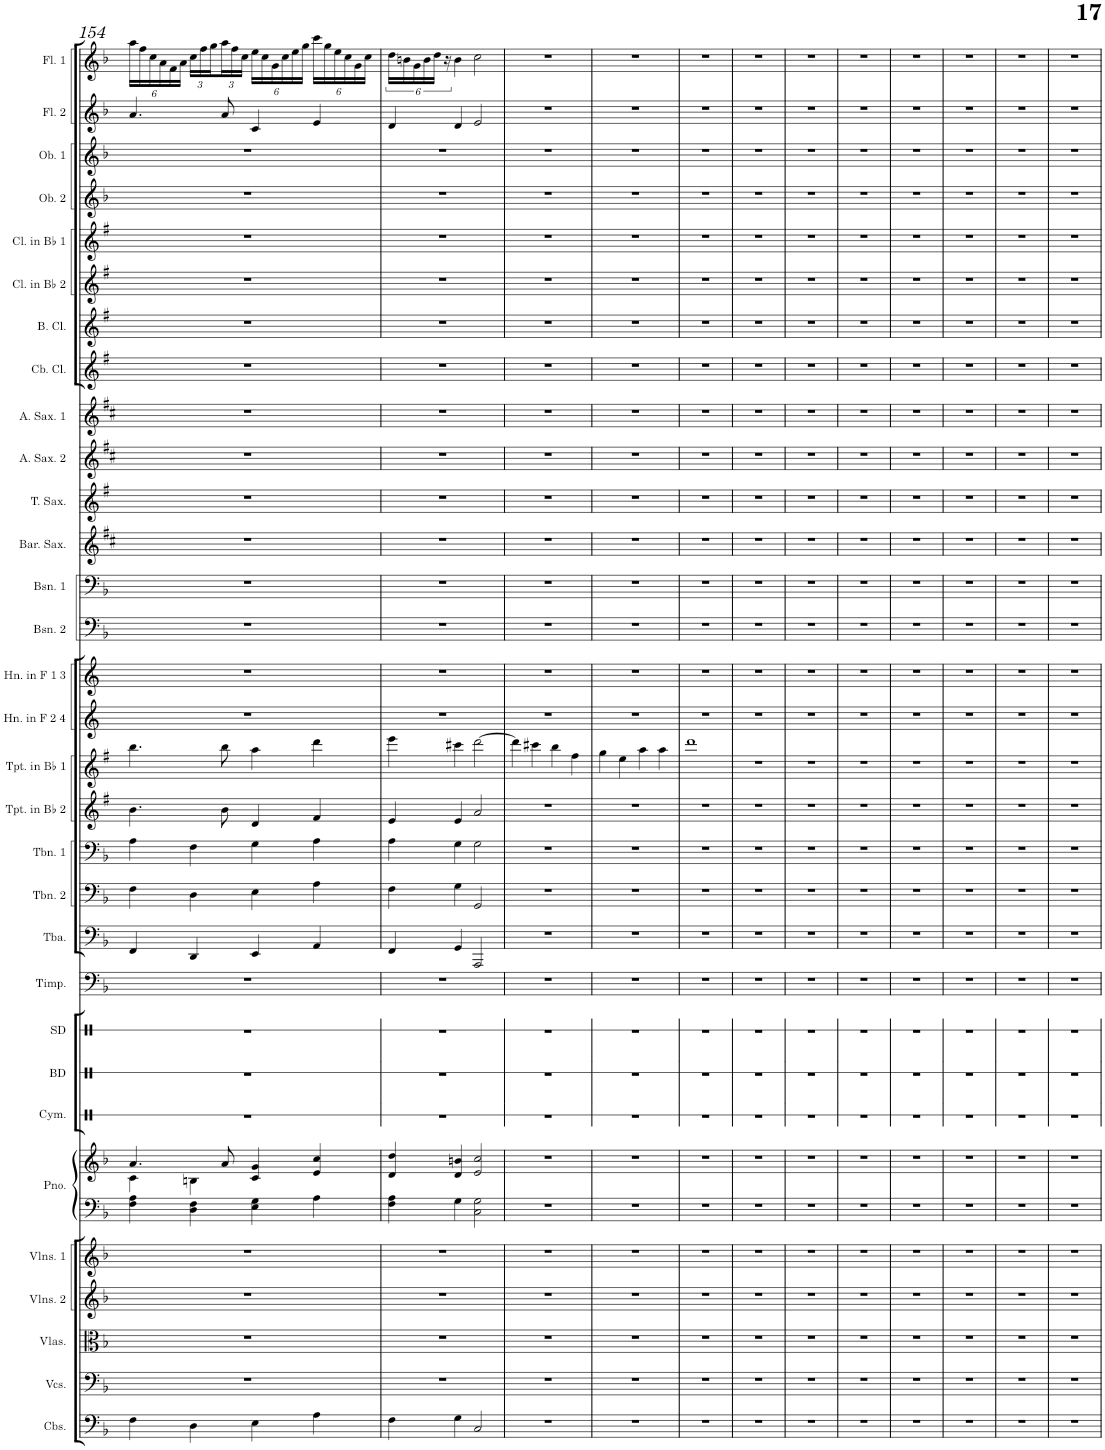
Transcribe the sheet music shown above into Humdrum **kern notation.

**kern	**kern	**kern	**kern	**kern	**kern	**kern	**kern	**kern	**kern	**kern	**kern	**kern	**kern	**kern	**kern	**kern	**kern	**kern	**kern	**kern	**kern	**kern	**kern	**kern	**kern	**kern	**kern	**kern	**kern	**kern	**kern
*part31	*part30	*part29	*part28	*part27	*part26	*part26	*part25	*part24	*part23	*part22	*part21	*part20	*part19	*part18	*part17	*part16	*part15	*part14	*part13	*part12	*part11	*part10	*part9	*part8	*part7	*part6	*part5	*part4	*part3	*part2	*part1
*staff32	*staff31	*staff30	*staff29	*staff28	*staff27	*staff26	*staff25	*staff24	*staff23	*staff22	*staff21	*staff20	*staff19	*staff18	*staff17	*staff16	*staff15	*staff14	*staff13	*staff12	*staff11	*staff10	*staff9	*staff8	*staff7	*staff6	*staff5	*staff4	*staff3	*staff2	*staff1
*I"Contrabasses	*I"Violoncellos	*I"Violas	*I"Violins 2	*I"Violins 1	*I"Grand Piano	*	*I"Cymbals	*I"Bass Drum	*I"Snare Drum	*I"Timpani	*I"Tuba	*I"Trombone 2	*I"Trombone 1	*I"Trumpet in Bb 2	*I"Trumpet in Bb 1	*I"Horn in F 2 &amp; 4	*I"Horn in F 1 &amp; 3	*I"Bassoon 2	*I"Bassoon 1	*I"Baritone Saxophone	*I"Tenor Saxophone	*I"Alto Saxophone 2	*I"Alto Saxophone 1	*I"Contrabass Clarinet	*I"Bass Clarinet	*I"Clarinet in Bb 2	*I"Clarinet in Bb 1	*I"Oboe 2	*I"Oboe 1	*I"Flute 2	*I"Flute 1
*I'Cbs.	*I'Vcs.	*I'Vlas.	*I'Vlns. 2	*I'Vlns. 1	*I'Pno.	*	*I'Cym.	*I'BD	*I'SD	*I'Timp.	*I'Tba.	*I'Tbn. 2	*I'Tbn. 1	*I'Tpt. in Bb 2	*I'Tpt. in Bb 1	*I'Hn. in F 2 4	*I'Hn. in F 1 3	*I'Bsn. 2	*I'Bsn. 1	*I'Bar. Sax.	*I'T. Sax.	*I'A. Sax. 2	*I'A. Sax. 1	*I'Cb. Cl.	*I'B. Cl.	*I'Cl. in Bb 2	*I'Cl. in Bb 1	*I'Ob. 2	*I'Ob. 1	*I'Fl. 2	*I'Fl. 1
!!LO:PB:g=z
*clefF4	*clefF4	*clefC3	*clefG2	*clefG2	*clefF4	*clefG2	*clefX	*clefX	*clefX	*clefF4	*clefF4	*clefF4	*clefF4	*clefG2	*clefG2	*clefG2	*clefG2	*clefF4	*clefF4	*clefG2	*clefG2	*clefG2	*clefG2	*clefG2	*clefG2	*clefG2	*clefG2	*clefG2	*clefG2	*clefG2	*clefG2
*Trd7c12	*	*	*	*	*	*	*	*	*	*	*	*	*	*Trd1c2	*Trd1c2	*Trd4c7	*Trd4c7	*	*	*Trd12c21	*Trd8c14	*Trd5c9	*Trd5c9	*Trd15c26	*Trd8c14	*Trd1c2	*Trd1c2	*	*	*	*
*k[b-]	*k[b-]	*k[b-]	*k[b-]	*k[b-]	*k[b-]	*k[b-]	*k[]	*k[]	*k[]	*k[b-]	*k[b-]	*k[b-]	*k[b-]	*k[f#]	*k[f#]	*k[]	*k[]	*k[b-]	*k[b-]	*k[f#c#]	*k[f#]	*k[f#c#]	*k[f#c#]	*k[f#]	*k[f#]	*k[f#]	*k[f#]	*k[b-]	*k[b-]	*k[b-]	*k[b-]
*M4/4	*M4/4	*M4/4	*M4/4	*M4/4	*M4/4	*M4/4	*M4/4	*M4/4	*M4/4	*M4/4	*M4/4	*M4/4	*M4/4	*M4/4	*M4/4	*M4/4	*M4/4	*M4/4	*M4/4	*M4/4	*M4/4	*M4/4	*M4/4	*M4/4	*M4/4	*M4/4	*M4/4	*M4/4	*M4/4	*M4/4	*M4/4
=154	=154	=154	=154	=154	=154	=154	=154	=154	=154	=154	=154	=154	=154	=154	=154	=154	=154	=154	=154	=154	=154	=154	=154	=154	=154	=154	=154	=154	=154	=154	=154
*	*	*	*	*	*	*^	*	*	*	*	*	*	*	*	*	*	*	*	*	*	*	*	*	*	*	*	*	*	*	*	*
*	*	*	*	*	*	*	*	*	*	*	*	*	*	*	*	*	*	*	*	*	*	*	*	*	*	*	*	*	*	*	*	*Xbrackettup
4F\	1r	1r	1r	1r	4F\ 4A\	4.a/	4c\	1r	1r	1r	1r	4FF/	4F\	4A\	4.b\	4.bb\	1r	1r	1r	1r	1r	1r	1r	1r	1r	1r	1r	1r	1r	1r	4.a/	24aa\LL
.	.	.	.	.	.	.	.	.	.	.	.	.	.	.	.	.	.	.	.	.	.	.	.	.	.	.	.	.	.	.	.	24ff\
.	.	.	.	.	.	.	.	.	.	.	.	.	.	.	.	.	.	.	.	.	.	.	.	.	.	.	.	.	.	.	.	24cc\
.	.	.	.	.	.	.	.	.	.	.	.	.	.	.	.	.	.	.	.	.	.	.	.	.	.	.	.	.	.	.	.	24a\
.	.	.	.	.	.	.	.	.	.	.	.	.	.	.	.	.	.	.	.	.	.	.	.	.	.	.	.	.	.	.	.	24f\
.	.	.	.	.	.	.	.	.	.	.	.	.	.	.	.	.	.	.	.	.	.	.	.	.	.	.	.	.	.	.	.	24a\JJ
4D\	.	.	.	.	4D\ 4F\	.	4Bn\	.	.	.	.	4DD/	4D\	4F\	.	.	.	.	.	.	.	.	.	.	.	.	.	.	.	.	.	24cc\LL
.	.	.	.	.	.	.	.	.	.	.	.	.	.	.	.	.	.	.	.	.	.	.	.	.	.	.	.	.	.	.	.	24ff\
.	.	.	.	.	.	.	.	.	.	.	.	.	.	.	.	.	.	.	.	.	.	.	.	.	.	.	.	.	.	.	.	24gg\
.	.	.	.	.	.	8a/	.	.	.	.	.	.	.	.	8b\	8bb\	.	.	.	.	.	.	.	.	.	.	.	.	.	.	8a/	24aa\
.	.	.	.	.	.	.	.	.	.	.	.	.	.	.	.	.	.	.	.	.	.	.	.	.	.	.	.	.	.	.	.	24ff\
.	.	.	.	.	.	.	.	.	.	.	.	.	.	.	.	.	.	.	.	.	.	.	.	.	.	.	.	.	.	.	.	24cc\JJ
4E\	.	.	.	.	4E\ 4G\	4c/ 4g/	2ryy	.	.	.	.	4EE/	4E\	4G\	4d/	4aa\	.	.	.	.	.	.	.	.	.	.	.	.	.	.	4c/	24ee\LL
.	.	.	.	.	.	.	.	.	.	.	.	.	.	.	.	.	.	.	.	.	.	.	.	.	.	.	.	.	.	.	.	24cc\
.	.	.	.	.	.	.	.	.	.	.	.	.	.	.	.	.	.	.	.	.	.	.	.	.	.	.	.	.	.	.	.	24g\
.	.	.	.	.	.	.	.	.	.	.	.	.	.	.	.	.	.	.	.	.	.	.	.	.	.	.	.	.	.	.	.	24cc\
.	.	.	.	.	.	.	.	.	.	.	.	.	.	.	.	.	.	.	.	.	.	.	.	.	.	.	.	.	.	.	.	24ee\
.	.	.	.	.	.	.	.	.	.	.	.	.	.	.	.	.	.	.	.	.	.	.	.	.	.	.	.	.	.	.	.	24gg\JJ
4A\	.	.	.	.	4A\	4e/ 4cc/	.	.	.	.	.	4AA/	4A\	4A\	4f#/	4ddd\	.	.	.	.	.	.	.	.	.	.	.	.	.	.	4e/	24ccc\LL
.	.	.	.	.	.	.	.	.	.	.	.	.	.	.	.	.	.	.	.	.	.	.	.	.	.	.	.	.	.	.	.	24gg\
.	.	.	.	.	.	.	.	.	.	.	.	.	.	.	.	.	.	.	.	.	.	.	.	.	.	.	.	.	.	.	.	24ee\
.	.	.	.	.	.	.	.	.	.	.	.	.	.	.	.	.	.	.	.	.	.	.	.	.	.	.	.	.	.	.	.	24cc\
.	.	.	.	.	.	.	.	.	.	.	.	.	.	.	.	.	.	.	.	.	.	.	.	.	.	.	.	.	.	.	.	24g\
.	.	.	.	.	.	.	.	.	.	.	.	.	.	.	.	.	.	.	.	.	.	.	.	.	.	.	.	.	.	.	.	24cc\JJ
*	*	*	*	*	*	*v	*v	*	*	*	*	*	*	*	*	*	*	*	*	*	*	*	*	*	*	*	*	*	*	*	*	*
=155	=155	=155	=155	=155	=155	=155	=155	=155	=155	=155	=155	=155	=155	=155	=155	=155	=155	=155	=155	=155	=155	=155	=155	=155	=155	=155	=155	=155	=155	=155	=155
*	*	*	*	*	*	*	*	*	*	*	*	*	*	*	*	*	*	*	*	*	*	*	*	*	*	*	*	*	*	*	*brackettup
4F\	1r	1r	1r	1r	4F\ 4A\	4d/ 4dd/	1r	1r	1r	1r	4FF/	4F\	4A\	4e/	4eee\	1r	1r	1r	1r	1r	1r	1r	1r	1r	1r	1r	1r	1r	1r	4d/	24dd\LL
.	.	.	.	.	.	.	.	.	.	.	.	.	.	.	.	.	.	.	.	.	.	.	.	.	.	.	.	.	.	.	24bn\
.	.	.	.	.	.	.	.	.	.	.	.	.	.	.	.	.	.	.	.	.	.	.	.	.	.	.	.	.	.	.	24g\
.	.	.	.	.	.	.	.	.	.	.	.	.	.	.	.	.	.	.	.	.	.	.	.	.	.	.	.	.	.	.	24b\
.	.	.	.	.	.	.	.	.	.	.	.	.	.	.	.	.	.	.	.	.	.	.	.	.	.	.	.	.	.	.	24dd\JJ
.	.	.	.	.	.	.	.	.	.	.	.	.	.	.	.	.	.	.	.	.	.	.	.	.	.	.	.	.	.	.	24r
4G\	.	.	.	.	4G\	4d/ 4bn/	.	.	.	.	4GG/	4G\	4G\	4e/	4ccc#X\	.	.	.	.	.	.	.	.	.	.	.	.	.	.	4d/	4b\
2C/	.	.	.	.	2C\ 2G\	2e/ 2cc/	.	.	.	.	2AAA/	2GG/	2G\	2a/	[2ddd\	.	.	.	.	.	.	.	.	.	.	.	.	.	.	2e/	2cc\
=156	=156	=156	=156	=156	=156	=156	=156	=156	=156	=156	=156	=156	=156	=156	=156	=156	=156	=156	=156	=156	=156	=156	=156	=156	=156	=156	=156	=156	=156	=156	=156
1r	1r	1r	1r	1r	1r	1r	1r	1r	1r	1r	1r	1r	1r	1r	4ddd\]	1r	1r	1r	1r	1r	1r	1r	1r	1r	1r	1r	1r	1r	1r	1r	1r
.	.	.	.	.	.	.	.	.	.	.	.	.	.	.	4ccc#X\	.	.	.	.	.	.	.	.	.	.	.	.	.	.	.	.
.	.	.	.	.	.	.	.	.	.	.	.	.	.	.	4bb\	.	.	.	.	.	.	.	.	.	.	.	.	.	.	.	.
.	.	.	.	.	.	.	.	.	.	.	.	.	.	.	4ff#\	.	.	.	.	.	.	.	.	.	.	.	.	.	.	.	.
=157	=157	=157	=157	=157	=157	=157	=157	=157	=157	=157	=157	=157	=157	=157	=157	=157	=157	=157	=157	=157	=157	=157	=157	=157	=157	=157	=157	=157	=157	=157	=157
1r	1r	1r	1r	1r	1r	1r	1r	1r	1r	1r	1r	1r	1r	1r	4gg\	1r	1r	1r	1r	1r	1r	1r	1r	1r	1r	1r	1r	1r	1r	1r	1r
.	.	.	.	.	.	.	.	.	.	.	.	.	.	.	4ee\	.	.	.	.	.	.	.	.	.	.	.	.	.	.	.	.
.	.	.	.	.	.	.	.	.	.	.	.	.	.	.	4aa\	.	.	.	.	.	.	.	.	.	.	.	.	.	.	.	.
.	.	.	.	.	.	.	.	.	.	.	.	.	.	.	4aa\	.	.	.	.	.	.	.	.	.	.	.	.	.	.	.	.
=158	=158	=158	=158	=158	=158	=158	=158	=158	=158	=158	=158	=158	=158	=158	=158	=158	=158	=158	=158	=158	=158	=158	=158	=158	=158	=158	=158	=158	=158	=158	=158
1r	1r	1r	1r	1r	1r	1r	1r	1r	1r	1r	1r	1r	1r	1r	1ddd	1r	1r	1r	1r	1r	1r	1r	1r	1r	1r	1r	1r	1r	1r	1r	1r
=159	=159	=159	=159	=159	=159	=159	=159	=159	=159	=159	=159	=159	=159	=159	=159	=159	=159	=159	=159	=159	=159	=159	=159	=159	=159	=159	=159	=159	=159	=159	=159
1r	1r	1r	1r	1r	1r	1r	1r	1r	1r	1r	1r	1r	1r	1r	1r	1r	1r	1r	1r	1r	1r	1r	1r	1r	1r	1r	1r	1r	1r	1r	1r
=160	=160	=160	=160	=160	=160	=160	=160	=160	=160	=160	=160	=160	=160	=160	=160	=160	=160	=160	=160	=160	=160	=160	=160	=160	=160	=160	=160	=160	=160	=160	=160
1r	1r	1r	1r	1r	1r	1r	1r	1r	1r	1r	1r	1r	1r	1r	1r	1r	1r	1r	1r	1r	1r	1r	1r	1r	1r	1r	1r	1r	1r	1r	1r
=161	=161	=161	=161	=161	=161	=161	=161	=161	=161	=161	=161	=161	=161	=161	=161	=161	=161	=161	=161	=161	=161	=161	=161	=161	=161	=161	=161	=161	=161	=161	=161
1r	1r	1r	1r	1r	1r	1r	1r	1r	1r	1r	1r	1r	1r	1r	1r	1r	1r	1r	1r	1r	1r	1r	1r	1r	1r	1r	1r	1r	1r	1r	1r
=162	=162	=162	=162	=162	=162	=162	=162	=162	=162	=162	=162	=162	=162	=162	=162	=162	=162	=162	=162	=162	=162	=162	=162	=162	=162	=162	=162	=162	=162	=162	=162
1r	1r	1r	1r	1r	1r	1r	1r	1r	1r	1r	1r	1r	1r	1r	1r	1r	1r	1r	1r	1r	1r	1r	1r	1r	1r	1r	1r	1r	1r	1r	1r
=163	=163	=163	=163	=163	=163	=163	=163	=163	=163	=163	=163	=163	=163	=163	=163	=163	=163	=163	=163	=163	=163	=163	=163	=163	=163	=163	=163	=163	=163	=163	=163
1r	1r	1r	1r	1r	1r	1r	1r	1r	1r	1r	1r	1r	1r	1r	1r	1r	1r	1r	1r	1r	1r	1r	1r	1r	1r	1r	1r	1r	1r	1r	1r
=164	=164	=164	=164	=164	=164	=164	=164	=164	=164	=164	=164	=164	=164	=164	=164	=164	=164	=164	=164	=164	=164	=164	=164	=164	=164	=164	=164	=164	=164	=164	=164
1r	1r	1r	1r	1r	1r	1r	1r	1r	1r	1r	1r	1r	1r	1r	1r	1r	1r	1r	1r	1r	1r	1r	1r	1r	1r	1r	1r	1r	1r	1r	1r
=165	=165	=165	=165	=165	=165	=165	=165	=165	=165	=165	=165	=165	=165	=165	=165	=165	=165	=165	=165	=165	=165	=165	=165	=165	=165	=165	=165	=165	=165	=165	=165
1r	1r	1r	1r	1r	1r	1r	1r	1r	1r	1r	1r	1r	1r	1r	1r	1r	1r	1r	1r	1r	1r	1r	1r	1r	1r	1r	1r	1r	1r	1r	1r
=	=	=	=	=	=	=	=	=	=	=	=	=	=	=	=	=	=	=	=	=	=	=	=	=	=	=	=	=	=	=	=
*-	*-	*-	*-	*-	*-	*-	*-	*-	*-	*-	*-	*-	*-	*-	*-	*-	*-	*-	*-	*-	*-	*-	*-	*-	*-	*-	*-	*-	*-	*-	*-
